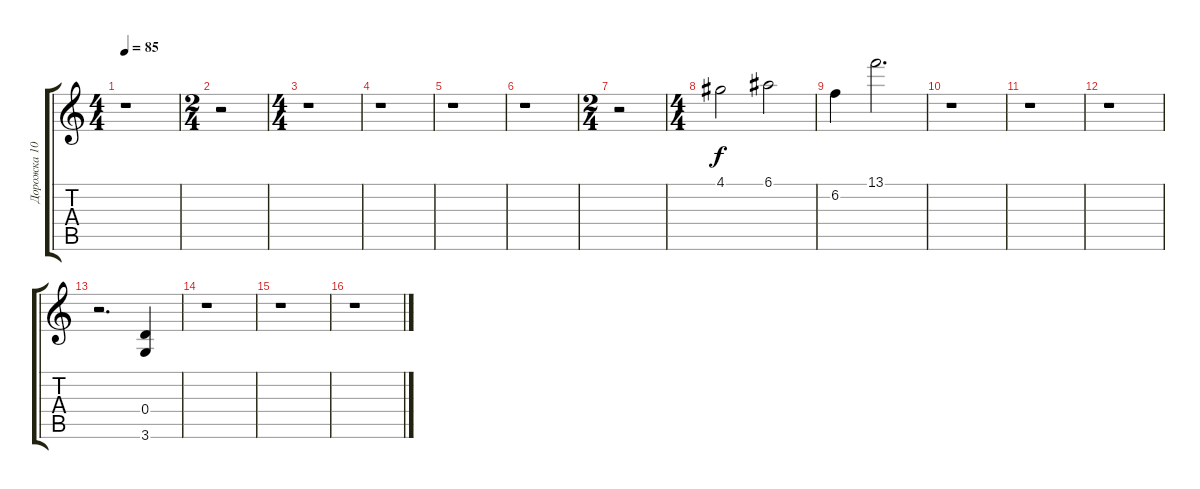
\track ("Дорожка 10" "Дорожка 10") {instrument overdrivenguitar}
\staff {score tabs}
\tuning (E4 B3 G3 D3 A2 E2) {hide}
\ts (4 4)
\tempo 85
\clef g2
\ks c
r.1{dy f} |
\ts (2 4)
r.2 |
\ts (4 4)
r.1 |
r.1 |
r.1 |
r.1 |
\ts (2 4)
r.2 |
\ts (4 4)
4.1.2 6.1.2 |
6.2.4 13.1.2{d} |
r.1 |
r.1 |
r.1 |
r.2{d} (0.4 3.6).4 |
r.1 |
r.1 |
r.1
